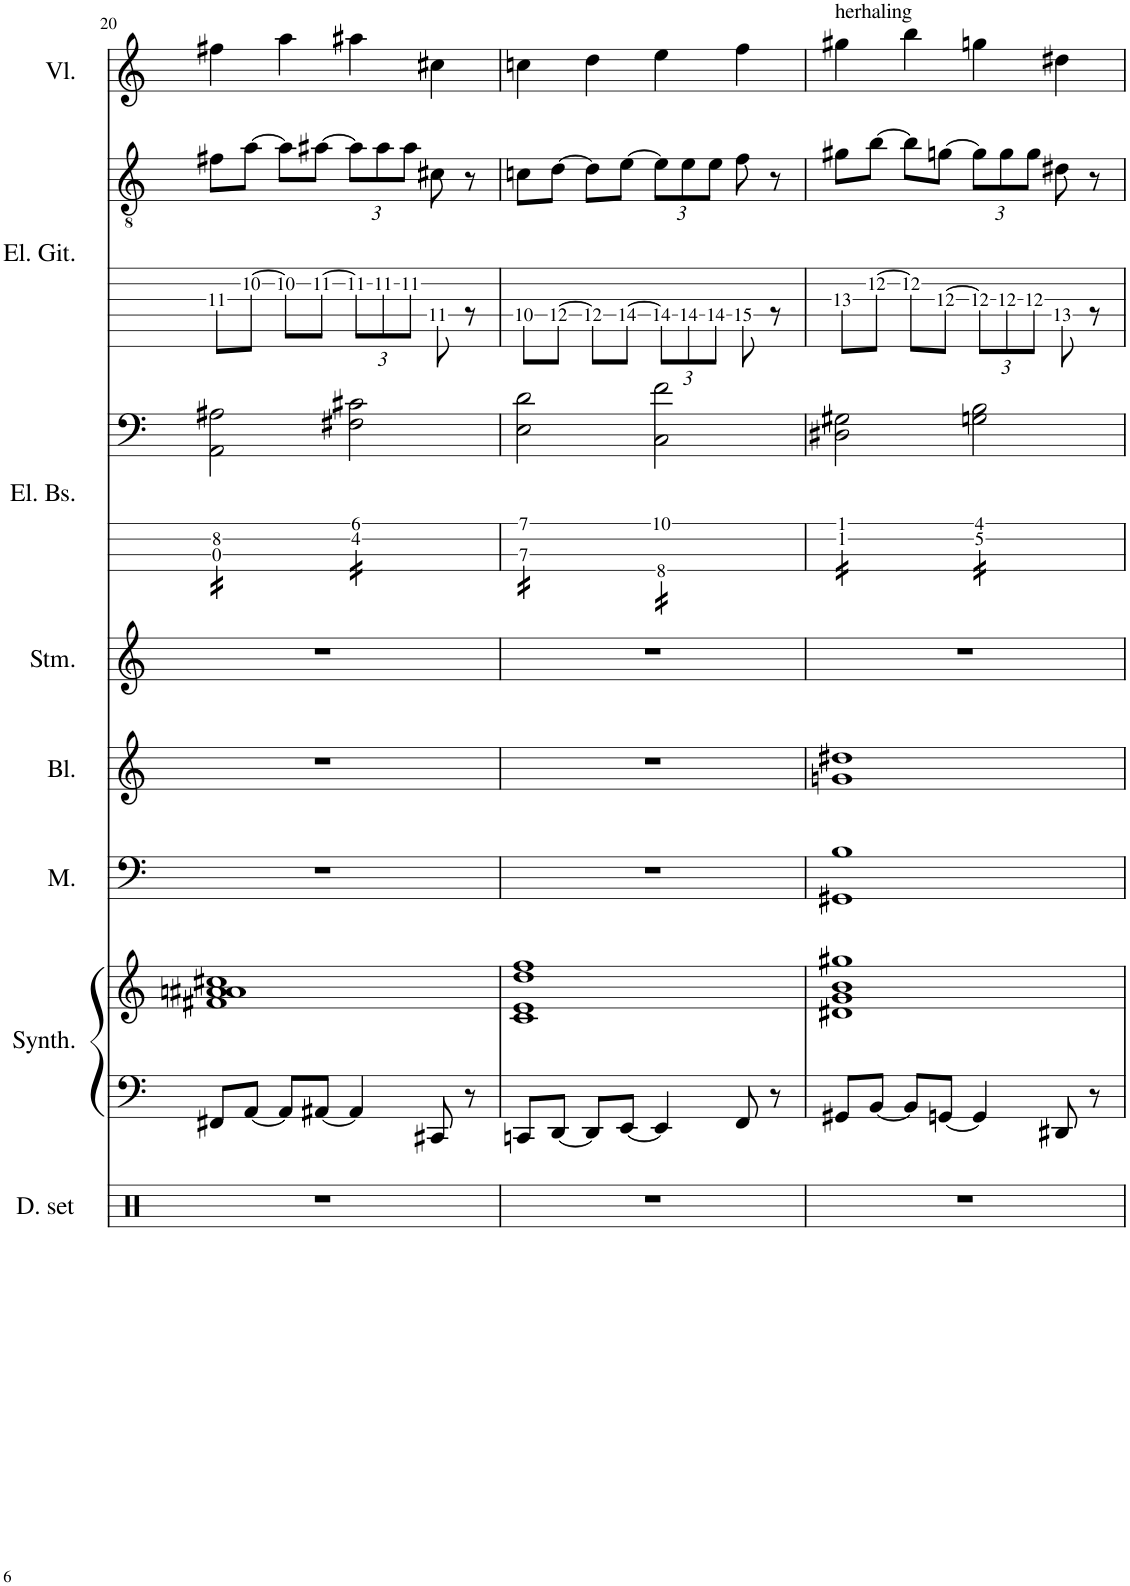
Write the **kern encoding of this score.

**kern	**kern	**kern	**kern	**kern	**kern	**kern	**kern	**kern	**kern	**kern
*part8	*part7	*part7	*part6	*part5	*part4	*part3	*part3	*part2	*part2	*part1
*staff11	*staff10	*staff9	*staff8	*staff7	*staff6	*staff5	*staff4	*staff3	*staff2	*staff1
*I"Drumset	*I"computer	*	*I"Mannenstemmen	*I"Vrouwenstemmen	*I"Stem	*I"Elektrische bas	*	*I"Elektrische gitaar	*	*I"Viool
*I'D. set	*	*	*I'M.	*	*I'Stm.	*I'El. Bs.	*	*I'El. Git.	*	*I'Vl.
!!LO:PB:g=z
*clefX	*clefF4	*clefG2	*clefF4	*clefG2	*clefG2	*	*clefF4	*	*clefGv2	*clefG2
*	*	*	*	*	*	*Trd7c12	*Trd7c12	*	*	*
*k[]	*k[]	*k[]	*k[]	*k[]	*k[]	*k[]	*k[]	*k[]	*k[]	*k[]
*M4/4	*M4/4	*M4/4	*M4/4	*M4/4	*M4/4	*M4/4	*M4/4	*M4/4	*M4/4	*M4/4
=20	=20	=20	=20	=20	=20	=20	=20	=20	=20	=20
1r	8FF#X/L	1f#X 1an 1a#X 1cc#X	1r	1r	1r	2AA\ 2A#X\	2AA\ 2A#X\	8f#X\L	8f#X\L	4ff#X\
.	[8AA/J	.	.	.	.	.	.	[8a\J	[8a\J	.
.	8AA/L]	.	.	.	.	.	.	8a\L]	8a\L]	4aa\
.	[8AA#X/J	.	.	.	.	.	.	[8a#X\J	[8a#X\J	.
*	*	*	*	*	*	*	*	*Xbrackettup	*Xbrackettup	*
.	4AA#/]	.	.	.	.	2F#X\ 2c#X\	2F#X\ 2c#X\	12a#\L]	12a#\L]	4aa#X\
.	.	.	.	.	.	.	.	12a#\	12a#\	.
.	.	.	.	.	.	.	.	12a#\J	12a#\J	.
.	8CC#X/	.	.	.	.	.	.	8c#X\	8c#X\	4cc#X\
.	8r	.	.	.	.	.	.	8r	8r	.
=21	=21	=21	=21	=21	=21	=21	=21	=21	=21	=21
1r	8CCn/L	1c 1e 1dd 1ff	1r	1r	1r	2E\ 2d\	2E\ 2d\	8cn\L	8cn\L	4ccn\
.	[8DD/J	.	.	.	.	.	.	[8d\J	[8d\J	.
.	8DD/L]	.	.	.	.	.	.	8d\L]	8d\L]	4dd\
.	[8EE/J	.	.	.	.	.	.	[8e\J	[8e\J	.
.	4EE/]	.	.	.	.	2C\ 2f\	2C\ 2f\	12e\L]	12e\L]	4ee\
.	.	.	.	.	.	.	.	12e\	12e\	.
.	.	.	.	.	.	.	.	12e\J	12e\J	.
.	8FF/	.	.	.	.	.	.	8f\	8f\	4ff\
.	8r	.	.	.	.	.	.	8r	8r	.
=22	=22	=22	=22	=22	=22	=22	=22	=22	=22	=22
!	!	!	!	!	!	!	!	!	!	!LO:TX:a:t=herhaling
1r	8GG#X/L	1d#X 1g 1b 1gg#X	1GG#X 1B	1gn 1dd#X	1r	2D#X\ 2G#X\	2D#X\ 2G#X\	8g#X\L	8g#X\L	4gg#X\
.	[8BB/J	.	.	.	.	.	.	[8b\J	[8b\J	.
.	8BB/L]	.	.	.	.	.	.	8b\L]	8b\L]	4bb\
.	[8GGn/J	.	.	.	.	.	.	[8gn\J	[8gn\J	.
.	4GG/]	.	.	.	.	2G\ 2B\	2Gn\ 2B\	12g\L]	12g\L]	4ggn\
.	.	.	.	.	.	.	.	12g\	12g\	.
.	.	.	.	.	.	.	.	12g\J	12g\J	.
.	8DD#X/	.	.	.	.	.	.	8d#X\	8d#X\	4dd#X\
.	8r	.	.	.	.	.	.	8r	8r	.
=	=	=	=	=	=	=	=	=	=	=
*-	*-	*-	*-	*-	*-	*-	*-	*-	*-	*-
